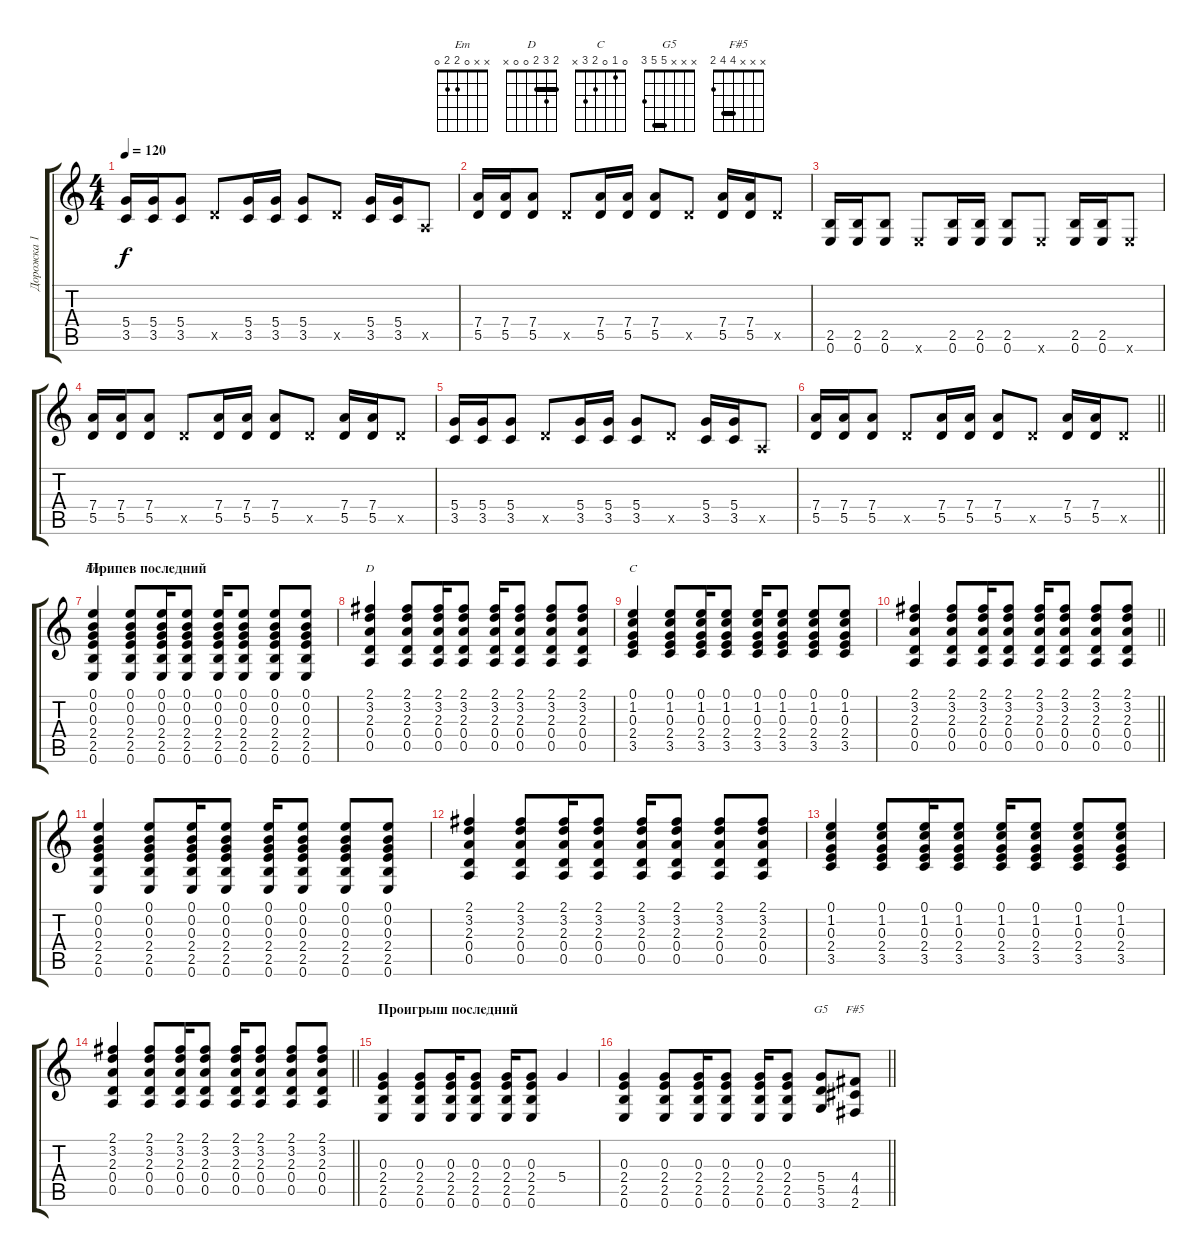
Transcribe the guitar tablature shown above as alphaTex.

\track ("Дорожка 1" "Дорожка 1") {instrument acousticguitarsteel}
\staff {score tabs}
\tuning (E4 B3 G3 D3 A2 E2) {hide}
\chord ("Em" x x 0 2 2 0)
\chord ("D" 2 3 2 0 0 x) {barre 2}
\chord ("C" 0 1 0 2 3 x)
\chord ("G5" x x x 5 5 3) {barre 5}
\chord ("F#5" x x x 4 4 2) {barre 4}
\ts (4 4)
\tempo 120
\clef g2
\ks c
(5.4 3.5).16{dy f} (5.4 3.5).16 (5.4 3.5).8 5.5{x}.8 (5.4 3.5).16 (5.4 3.5).16 (5.4 3.5).8 5.5{x}.8 (5.4 3.5).16 (5.4 3.5).16 0.5{x}.8 |
(7.4 5.5).16 (7.4 5.5).16 (7.4 5.5).8 5.5{x}.8 (7.4 5.5).16 (7.4 5.5).16 (7.4 5.5).8 5.5{x}.8 (7.4 5.5).16 (7.4 5.5).16 5.5{x}.8 |
(2.5 0.6).16 (2.5 0.6).16 (2.5 0.6).8 0.6{x}.8 (2.5 0.6).16 (2.5 0.6).16 (2.5 0.6).8 0.6{x}.8 (2.5 0.6).16 (2.5 0.6).16 0.6{x}.8 |
(7.4 5.5).16 (7.4 5.5).16 (7.4 5.5).8 5.5{x}.8 (7.4 5.5).16 (7.4 5.5).16 (7.4 5.5).8 5.5{x}.8 (7.4 5.5).16 (7.4 5.5).16 5.5{x}.8 |
(5.4 3.5).16 (5.4 3.5).16 (5.4 3.5).8 5.5{x}.8 (5.4 3.5).16 (5.4 3.5).16 (5.4 3.5).8 5.5{x}.8 (5.4 3.5).16 (5.4 3.5).16 0.5{x}.8 |
\barLineRight lightlight
(7.4 5.5).16 (7.4 5.5).16 (7.4 5.5).8 5.5{x}.8 (7.4 5.5).16 (7.4 5.5).16 (7.4 5.5).8 5.5{x}.8 (7.4 5.5).16 (7.4 5.5).16 5.5{x}.8 |
\section ("" "Припев последний")
(0.1 0.2 0.3 2.4 2.5 0.6).4{ch "Em"} (0.1 0.2 0.3 2.4 2.5 0.6).8 (0.1 0.2 0.3 2.4 2.5 0.6).16 (0.1 0.2 0.3 2.4 2.5 0.6).8 (0.1 0.2 0.3 2.4 2.5 0.6).16 (0.1 0.2 0.3 2.4 2.5 0.6).8 (0.1 0.2 0.3 2.4 2.5 0.6).8 (0.1 0.2 0.3 2.4 2.5 0.6).8 |
(2.1 3.2 2.3 0.4 0.5).4{ch "D"} (2.1 3.2 2.3 0.4 0.5).8 (2.1 3.2 2.3 0.4 0.5).16 (2.1 3.2 2.3 0.4 0.5).8 (2.1 3.2 2.3 0.4 0.5).16 (2.1 3.2 2.3 0.4 0.5).8 (2.1 3.2 2.3 0.4 0.5).8 (2.1 3.2 2.3 0.4 0.5).8 |
(0.1 1.2 0.3 2.4 3.5).4{ch "C"} (0.1 1.2 0.3 2.4 3.5).8 (0.1 1.2 0.3 2.4 3.5).16 (0.1 1.2 0.3 2.4 3.5).8 (0.1 1.2 0.3 2.4 3.5).16 (0.1 1.2 0.3 2.4 3.5).8 (0.1 1.2 0.3 2.4 3.5).8 (0.1 1.2 0.3 2.4 3.5).8 |
\barLineRight lightlight
(2.1 3.2 2.3 0.4 0.5).4 (2.1 3.2 2.3 0.4 0.5).8 (2.1 3.2 2.3 0.4 0.5).16 (2.1 3.2 2.3 0.4 0.5).8 (2.1 3.2 2.3 0.4 0.5).16 (2.1 3.2 2.3 0.4 0.5).8 (2.1 3.2 2.3 0.4 0.5).8 (2.1 3.2 2.3 0.4 0.5).8 |
(0.1 0.2 0.3 2.4 2.5 0.6).4 (0.1 0.2 0.3 2.4 2.5 0.6).8 (0.1 0.2 0.3 2.4 2.5 0.6).16 (0.1 0.2 0.3 2.4 2.5 0.6).8 (0.1 0.2 0.3 2.4 2.5 0.6).16 (0.1 0.2 0.3 2.4 2.5 0.6).8 (0.1 0.2 0.3 2.4 2.5 0.6).8 (0.1 0.2 0.3 2.4 2.5 0.6).8 |
(2.1 3.2 2.3 0.4 0.5).4 (2.1 3.2 2.3 0.4 0.5).8 (2.1 3.2 2.3 0.4 0.5).16 (2.1 3.2 2.3 0.4 0.5).8 (2.1 3.2 2.3 0.4 0.5).16 (2.1 3.2 2.3 0.4 0.5).8 (2.1 3.2 2.3 0.4 0.5).8 (2.1 3.2 2.3 0.4 0.5).8 |
(0.1 1.2 0.3 2.4 3.5).4 (0.1 1.2 0.3 2.4 3.5).8 (0.1 1.2 0.3 2.4 3.5).16 (0.1 1.2 0.3 2.4 3.5).8 (0.1 1.2 0.3 2.4 3.5).16 (0.1 1.2 0.3 2.4 3.5).8 (0.1 1.2 0.3 2.4 3.5).8 (0.1 1.2 0.3 2.4 3.5).8 |
\barLineRight lightlight
(2.1 3.2 2.3 0.4 0.5).4 (2.1 3.2 2.3 0.4 0.5).8 (2.1 3.2 2.3 0.4 0.5).16 (2.1 3.2 2.3 0.4 0.5).8 (2.1 3.2 2.3 0.4 0.5).16 (2.1 3.2 2.3 0.4 0.5).8 (2.1 3.2 2.3 0.4 0.5).8 (2.1 3.2 2.3 0.4 0.5).8 |
\section ("" "Проигрыш последний")
(0.3 2.4 2.5 0.6).4 (0.3 2.4 2.5 0.6).8 (0.3 2.4 2.5 0.6).16 (0.3 2.4 2.5 0.6).8 (0.3 2.4 2.5 0.6).16 (0.3 2.4 2.5 0.6).8 5.4.4 |
\barLineRight lightlight
(0.3 2.4 2.5 0.6).4 (0.3 2.4 2.5 0.6).8 (0.3 2.4 2.5 0.6).16 (0.3 2.4 2.5 0.6).8 (0.3 2.4 2.5 0.6).16 (0.3 2.4 2.5 0.6).8 (5.4 5.5 3.6).8{ch "G5"} (4.4 4.5 2.6).8{ch "F#5"}
